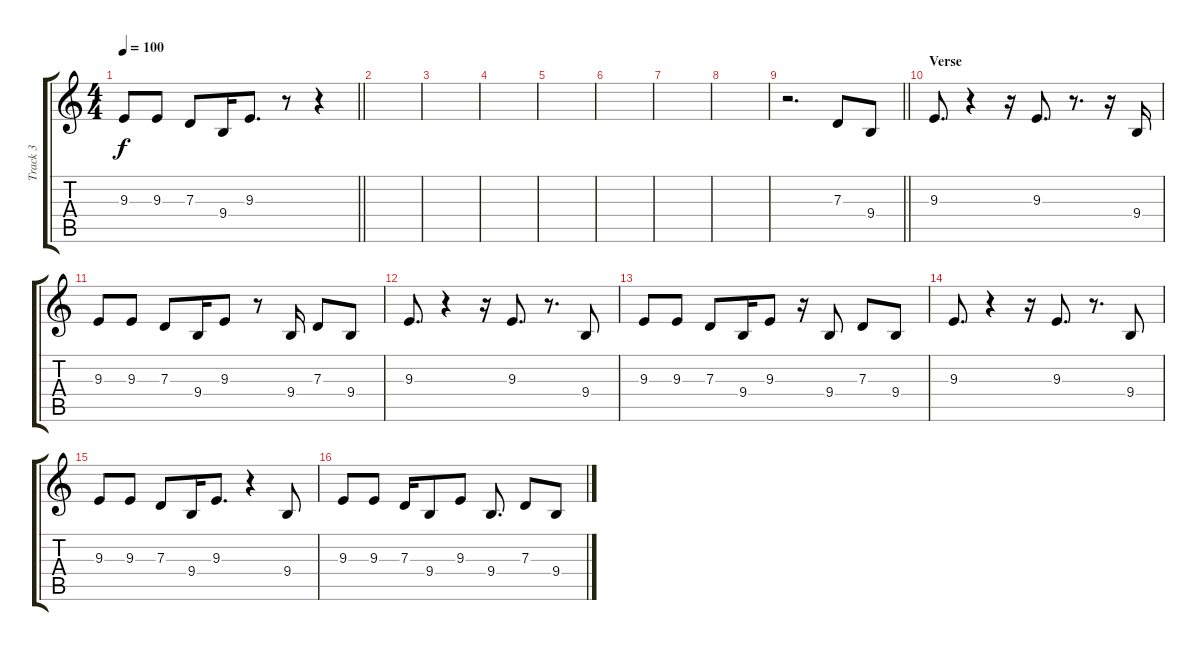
\track ("Track 3" "Track 3") {instrument altosax}
\staff {score tabs}
\tuning (E4 B3 G3 D3 A2 E2) {hide}
\ts (4 4)
\tempo 100
\clef g2
\barLineRight lightlight
\ks c
9.3.8{dy f} 9.3.8 7.3.8 9.4.16 9.3.8{d} r.8 r.4 |
|
|
|
|
|
|
|
\barLineRight lightlight
r.2{d} 7.3.8 9.4.8 |
\section ("" "Verse")
9.3.8{d} r.4 r.16 9.3.8{d} r.8{d} r.16 9.4.16 |
9.3.8 9.3.8 7.3.8 9.4.16 9.3.8 r.8 9.4.16 7.3.8 9.4.8 |
9.3.8{d} r.4 r.16 9.3.8{d} r.8{d} 9.4.8 |
9.3.8 9.3.8 7.3.8 9.4.16 9.3.8 r.16 9.4.8 7.3.8 9.4.8 |
9.3.8{d} r.4 r.16 9.3.8{d} r.8{d} 9.4.8 |
9.3.8 9.3.8 7.3.8 9.4.16 9.3.8{d} r.4 9.4.8 |
9.3.8 9.3.8 7.3.16 9.4.8 9.3.8 9.4.8{d} 7.3.8 9.4.8
